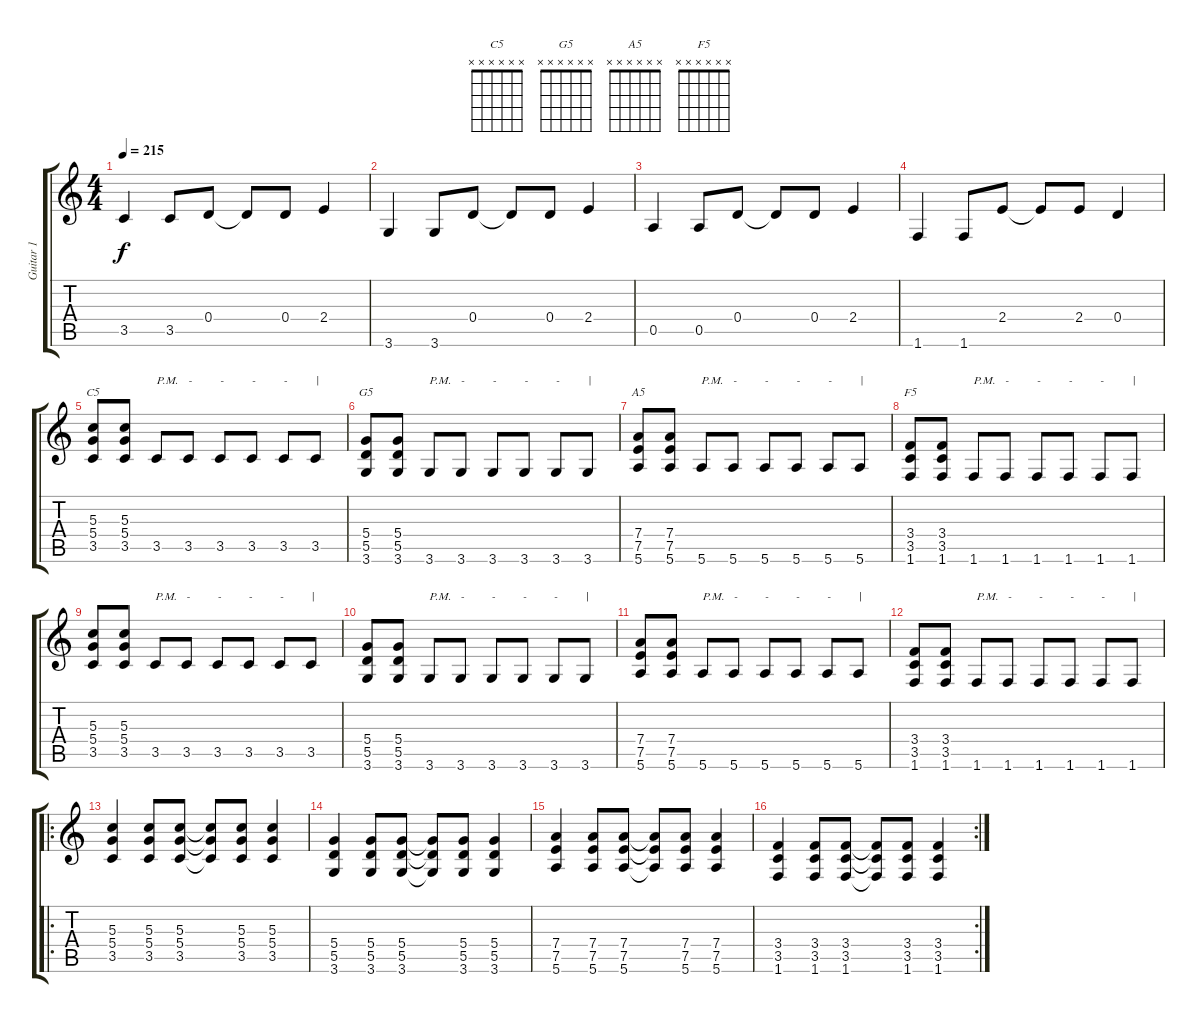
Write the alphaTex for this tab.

\track ("Guitar 1" "Guitar 1") {instrument distortionguitar}
\staff {score tabs}
\tuning (E4 B3 G3 D3 A2 E2) {hide}
\chord ("C5" x x x x x x) {firstfret 0}
\chord ("G5" x x x x x x) {firstfret 0}
\chord ("A5" x x x x x x) {firstfret 0}
\chord ("F5" x x x x x x) {firstfret 0}
\ts (4 4)
\tempo 215
\clef g2
\ks c
3.5.4{dy f} 3.5.8 0.4.8 0.4{t}.8 0.4.8 2.4.4 |
3.6.4 3.6.8 0.4.8 0.4{t}.8 0.4.8 2.4.4 |
0.5.4 0.5.8 0.4.8 0.4{t}.8 0.4.8 2.4.4 |
1.6.4 1.6.8 2.4.8 2.4{t}.8 2.4.8 0.4.4 |
(5.3 5.4 3.5).8{ch "C5"} (5.3 5.4 3.5).8 3.5.8{txt "P.M."} 3.5.8{txt "-"} 3.5.8{txt "-"} 3.5.8{txt "-"} 3.5.8{txt "-"} 3.5.8{txt "|"} |
(5.4 5.5 3.6).8{ch "G5"} (5.4 5.5 3.6).8 3.6.8{txt "P.M."} 3.6.8{txt "-"} 3.6.8{txt "-"} 3.6.8{txt "-"} 3.6.8{txt "-"} 3.6.8{txt "|"} |
(7.4 7.5 5.6).8{ch "A5"} (7.4 7.5 5.6).8 5.6.8{txt "P.M."} 5.6.8{txt "-"} 5.6.8{txt "-"} 5.6.8{txt "-"} 5.6.8{txt "-"} 5.6.8{txt "|"} |
(3.4 3.5 1.6).8{ch "F5"} (3.4 3.5 1.6).8 1.6.8{txt "P.M."} 1.6.8{txt "-"} 1.6.8{txt "-"} 1.6.8{txt "-"} 1.6.8{txt "-"} 1.6.8{txt "|"} |
(5.3 5.4 3.5).8 (5.3 5.4 3.5).8 3.5.8{txt "P.M."} 3.5.8{txt "-"} 3.5.8{txt "-"} 3.5.8{txt "-"} 3.5.8{txt "-"} 3.5.8{txt "|"} |
(5.4 5.5 3.6).8 (5.4 5.5 3.6).8 3.6.8{txt "P.M."} 3.6.8{txt "-"} 3.6.8{txt "-"} 3.6.8{txt "-"} 3.6.8{txt "-"} 3.6.8{txt "|"} |
(7.4 7.5 5.6).8 (7.4 7.5 5.6).8 5.6.8{txt "P.M."} 5.6.8{txt "-"} 5.6.8{txt "-"} 5.6.8{txt "-"} 5.6.8{txt "-"} 5.6.8{txt "|"} |
(3.4 3.5 1.6).8 (3.4 3.5 1.6).8 1.6.8{txt "P.M."} 1.6.8{txt "-"} 1.6.8{txt "-"} 1.6.8{txt "-"} 1.6.8{txt "-"} 1.6.8{txt "|"} |
\ro
(5.3 5.4 3.5).4 (5.3 5.4 3.5).8 (5.3 5.4 3.5).8 (5.3{t} 5.4{t} 3.5{t}).8 (5.3 5.4 3.5).8 (5.3 5.4 3.5).4 |
(5.4 5.5 3.6).4 (5.4 5.5 3.6).8 (5.4 5.5 3.6).8 (5.4{t} 5.5{t} 3.6{t}).8 (5.4 5.5 3.6).8 (5.4 5.5 3.6).4 |
(7.4 7.5 5.6).4 (7.4 7.5 5.6).8 (7.4 7.5 5.6).8 (7.4{t} 7.5{t} 5.6{t}).8 (7.4 7.5 5.6).8 (7.4 7.5 5.6).4 |
\rc 2
(3.4 3.5 1.6).4 (3.4 3.5 1.6).8 (3.4 3.5 1.6).8 (3.4{t} 3.5{t} 1.6{t}).8 (3.4 3.5 1.6).8 (3.4 3.5 1.6).4
